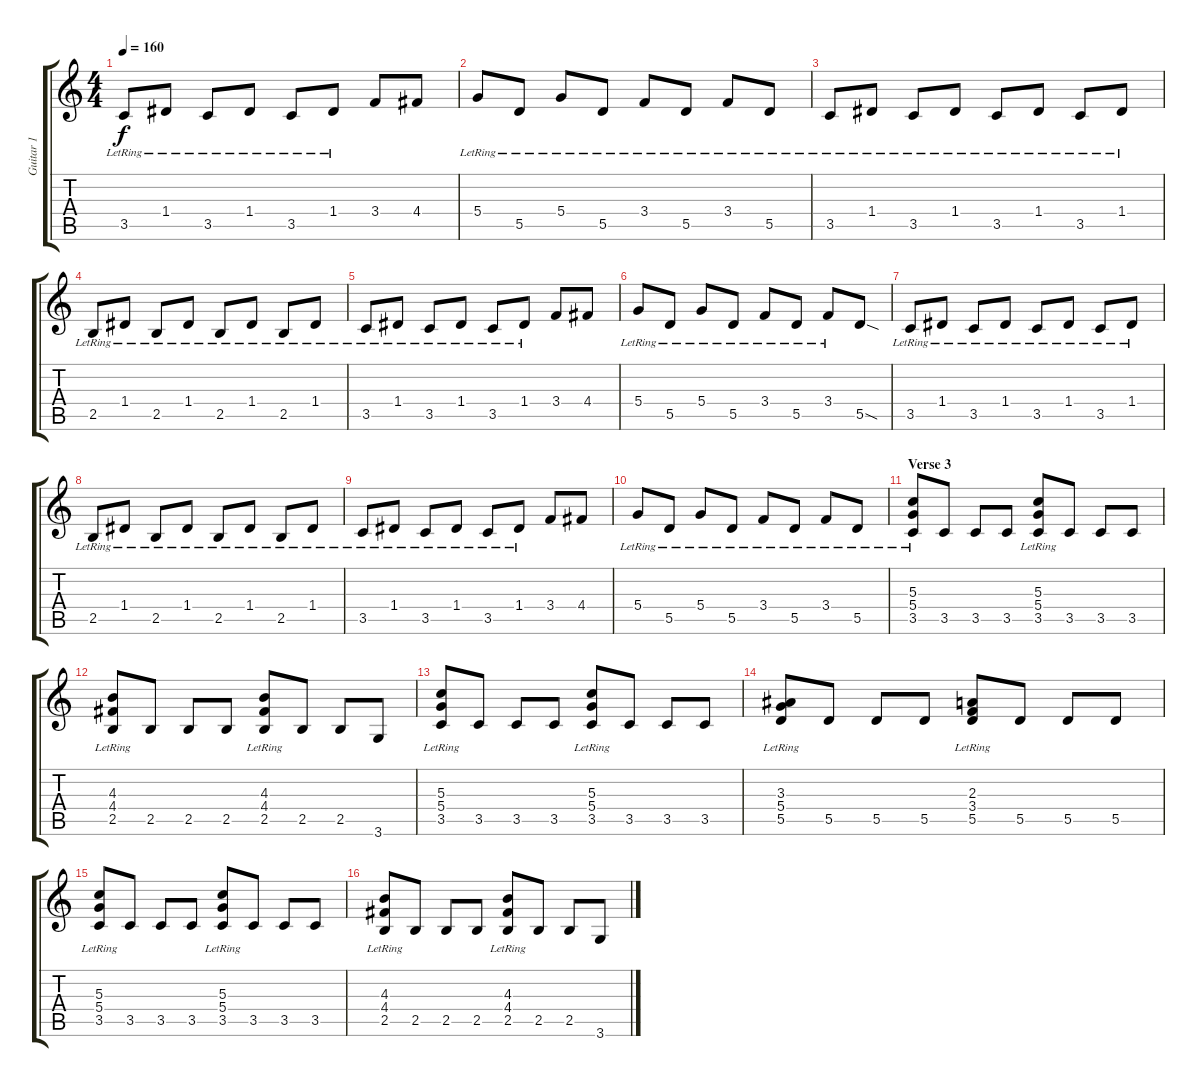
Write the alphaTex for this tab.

\track ("Guitar 1" "Guitar 1") {instrument distortionguitar}
\staff {score tabs}
\tuning (E4 B3 G3 D3 A2 E2) {hide}
\ts (4 4)
\tempo 160
\clef g2
\ks c
3.5{lr}.8{dy f} 1.4{lr}.8 3.5{lr}.8 1.4{lr}.8 3.5{lr}.8 1.4{lr}.8 3.4.8 4.4.8 |
5.4{lr}.8 5.5{lr}.8 5.4{lr}.8 5.5{lr}.8 3.4{lr}.8 5.5{lr}.8 3.4{lr}.8 5.5{lr}.8 |
3.5{lr}.8 1.4{lr}.8 3.5{lr}.8 1.4{lr}.8 3.5{lr}.8 1.4{lr}.8 3.5{lr}.8 1.4{lr}.8 |
2.5{lr}.8 1.4{lr}.8 2.5{lr}.8 1.4{lr}.8 2.5{lr}.8 1.4{lr}.8 2.5{lr}.8 1.4{lr}.8 |
3.5{lr}.8 1.4{lr}.8 3.5{lr}.8 1.4{lr}.8 3.5{lr}.8 1.4{lr}.8 3.4.8 4.4.8 |
5.4{lr}.8 5.5{lr}.8 5.4{lr}.8 5.5{lr}.8 3.4{lr}.8 5.5{lr}.8 3.4{lr}.8 5.5{sod}.8 |
3.5{lr}.8 1.4{lr}.8 3.5{lr}.8 1.4{lr}.8 3.5{lr}.8 1.4{lr}.8 3.5{lr}.8 1.4{lr}.8 |
2.5{lr}.8 1.4{lr}.8 2.5{lr}.8 1.4{lr}.8 2.5{lr}.8 1.4{lr}.8 2.5{lr}.8 1.4{lr}.8 |
3.5{lr}.8 1.4{lr}.8 3.5{lr}.8 1.4{lr}.8 3.5{lr}.8 1.4{lr}.8 3.4.8 4.4.8 |
5.4{lr}.8 5.5{lr}.8 5.4{lr}.8 5.5{lr}.8 3.4{lr}.8 5.5{lr}.8 3.4{lr}.8 5.5{lr}.8 |
\section ("" "Verse 3")
(5.3{lr} 5.4{lr} 3.5).8 3.5.8 3.5.8 3.5.8 (5.3{lr} 5.4{lr} 3.5).8 3.5.8 3.5.8 3.5.8 |
(4.3{lr} 4.4{lr} 2.5).8 2.5.8 2.5.8 2.5.8 (4.3{lr} 4.4{lr} 2.5).8 2.5.8 2.5.8 3.6.8 |
(5.3{lr} 5.4{lr} 3.5).8 3.5.8 3.5.8 3.5.8 (5.3{lr} 5.4{lr} 3.5).8 3.5.8 3.5.8 3.5.8 |
(3.3{lr} 5.4{lr} 5.5).8 5.5.8 5.5.8 5.5.8 (2.3{lr} 3.4{lr} 5.5).8 5.5.8 5.5.8 5.5.8 |
(5.3{lr} 5.4{lr} 3.5).8 3.5.8 3.5.8 3.5.8 (5.3{lr} 5.4{lr} 3.5).8 3.5.8 3.5.8 3.5.8 |
(4.3{lr} 4.4{lr} 2.5).8 2.5.8 2.5.8 2.5.8 (4.3{lr} 4.4{lr} 2.5).8 2.5.8 2.5.8 3.6.8
